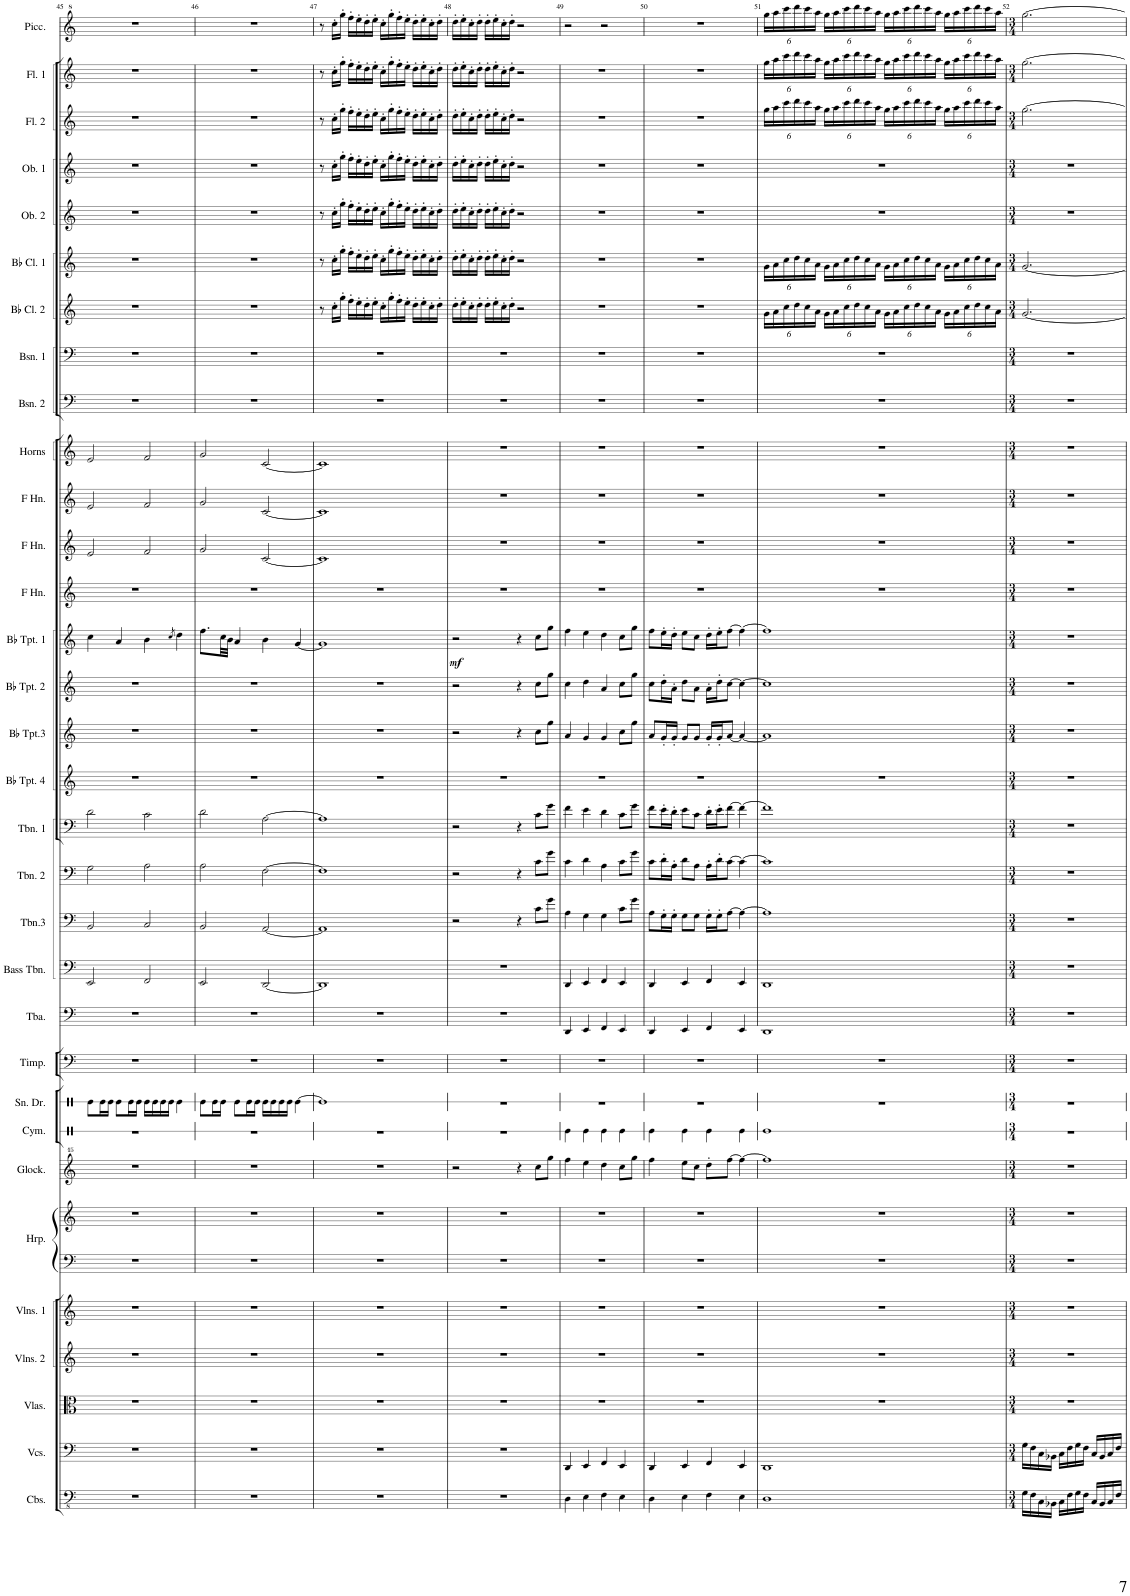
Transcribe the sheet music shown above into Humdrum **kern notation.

**kern	**kern	**kern	**kern	**kern	**kern	**kern	**kern	**kern	**kern	**kern	**kern	**kern	**kern	**kern	**kern	**kern	**kern	**kern	**kern	**dynam	**kern	**kern	**kern	**kern	**kern	**kern	**kern	**kern	**kern	**kern	**kern	**kern	**kern
*part32	*part31	*part30	*part29	*part28	*part27	*part27	*part26	*part25	*part24	*part23	*part22	*part21	*part20	*part19	*part18	*part17	*part16	*part15	*part14	*part14	*part13	*part12	*part11	*part10	*part9	*part8	*part7	*part6	*part5	*part4	*part3	*part2	*part1
*staff33	*staff32	*staff31	*staff30	*staff29	*staff28	*staff27	*staff26	*staff25	*staff24	*staff23	*staff22	*staff21	*staff20	*staff19	*staff18	*staff17	*staff16	*staff15	*staff14	*staff14	*staff13	*staff12	*staff11	*staff10	*staff9	*staff8	*staff7	*staff6	*staff5	*staff4	*staff3	*staff2	*staff1
*I"Contrabasses	*I"Violoncellos	*I"Violas	*I"Violins 2	*I"Violins 1	*I"Harp	*	*I"Glockenspiel	*I"Cymbal	*I"Snare Drum	*I"Timpani	*I"Tuba	*I"Bass Trombone	*I"Trombone 3	*I"Trombone 2	*I"Trombone 1	*I"Bb Trumpet 4	*I"Bb Trumpet 3	*I"Bb Trumpet 2	*I"Bb Trumpet 1	*	*I"Horn in F	*I"Horn in F	*I"Horn in F	*I"Horns	*I"Bassoon 2	*I"Bassoon 1	*I"Bb Clarinet 2	*I"Bb Clarinet 1	*I"Oboe 2	*I"Oboe 1	*I"Flute 2	*I"Flute 1	*I"Piccolo
*I'Cbs.	*I'Vcs.	*I'Vlas.	*I'Vlns. 2	*I'Vlns. 1	*I'Hrp.	*	*I'Glock.	*I'Cym.	*I'Sn. Dr.	*I'Timp.	*I'Tba.	*I'Bass Tbn.	*I'Tbn.3	*I'Tbn. 2	*I'Tbn. 1	*I'Bb Tpt. 4	*I'Bb Tpt.3	*I'Bb Tpt. 2	*I'Bb Tpt. 1	*	*	*	*	*I'Horns	*I'Bsn. 2	*I'Bsn. 1	*I'Bb Cl. 2	*I'Bb Cl. 1	*I'Ob. 2	*I'Ob. 1	*I'Fl. 2	*I'Fl. 1	*I'Picc.
!!LO:PB:g=z
*clefFv4	*clefF4	*clefC3	*clefG2	*clefG2	*clefF4	*clefG2	*clefG^^2	*clefX	*clefX	*clefF4	*clefF4	*clefF4	*clefF4	*clefF4	*clefF4	*clefG2	*clefG2	*clefG2	*clefG2	*	*clefG2	*clefG2	*clefG2	*clefG2	*clefF4	*clefF4	*clefG2	*clefG2	*clefG2	*clefG2	*clefG2	*clefG2	*clefG^2
*	*	*	*	*	*	*	*	*	*	*	*	*	*	*	*	*ITrd1c2	*ITrd1c2	*ITrd1c2	*ITrd1c2	*	*ITrd4c7	*ITrd4c7	*ITrd4c7	*ITrd4c7	*	*	*ITrd1c2	*ITrd1c2	*	*	*	*	*ITrd-7c-12
*k[]	*k[]	*k[]	*k[]	*k[]	*k[]	*k[]	*k[]	*k[]	*k[]	*k[]	*k[]	*k[]	*k[]	*k[]	*k[]	*k[]	*k[]	*k[]	*k[]	*	*k[]	*k[]	*k[]	*k[]	*k[]	*k[]	*k[]	*k[]	*k[]	*k[]	*k[]	*k[]	*k[]
*M4/4	*M4/4	*M4/4	*M4/4	*M4/4	*M4/4	*M4/4	*M4/4	*M4/4	*M4/4	*M4/4	*M4/4	*M4/4	*M4/4	*M4/4	*M4/4	*M4/4	*M4/4	*M4/4	*M4/4	*	*M4/4	*M4/4	*M4/4	*M4/4	*M4/4	*M4/4	*M4/4	*M4/4	*M4/4	*M4/4	*M4/4	*M4/4	*M4/4
=45	=45	=45	=45	=45	=45	=45	=45	=45	=45	=45	=45	=45	=45	=45	=45	=45	=45	=45	=45	=45	=45	=45	=45	=45	=45	=45	=45	=45	=45	=45	=45	=45	=45
1r	1r	1r	1r	1r	1r	1r	1r	1r	8Re\L	1r	1r	2EE/	2BB/	2G\	2d\	1r	1r	1r	4cc\	.	1r	2e/	2e/	2e/	1r	1r	1r	1r	1r	1r	1r	1r	1r
.	.	.	.	.	.	.	.	.	16Re\L	.	.	.	.	.	.	.	.	.	.	.	.	.	.	.	.	.	.	.	.	.	.	.	.
.	.	.	.	.	.	.	.	.	16Re\JJ	.	.	.	.	.	.	.	.	.	.	.	.	.	.	.	.	.	.	.	.	.	.	.	.
.	.	.	.	.	.	.	.	.	8Re\L	.	.	.	.	.	.	.	.	.	4a/	.	.	.	.	.	.	.	.	.	.	.	.	.	.
.	.	.	.	.	.	.	.	.	16Re\L	.	.	.	.	.	.	.	.	.	.	.	.	.	.	.	.	.	.	.	.	.	.	.	.
.	.	.	.	.	.	.	.	.	16Re\JJ	.	.	.	.	.	.	.	.	.	.	.	.	.	.	.	.	.	.	.	.	.	.	.	.
.	.	.	.	.	.	.	.	.	16Re\LL	.	.	2FF/	2C/	2A\	2c\	.	.	.	4b\	.	.	2f/	2f/	2f/	.	.	.	.	.	.	.	.	.
.	.	.	.	.	.	.	.	.	16Re\	.	.	.	.	.	.	.	.	.	.	.	.	.	.	.	.	.	.	.	.	.	.	.	.
.	.	.	.	.	.	.	.	.	16Re\	.	.	.	.	.	.	.	.	.	.	.	.	.	.	.	.	.	.	.	.	.	.	.	.
.	.	.	.	.	.	.	.	.	16Re\JJ	.	.	.	.	.	.	.	.	.	.	.	.	.	.	.	.	.	.	.	.	.	.	.	.
.	.	.	.	.	.	.	.	.	.	.	.	.	.	.	.	.	.	.	8qcc/	.	.	.	.	.	.	.	.	.	.	.	.	.	.
.	.	.	.	.	.	.	.	.	4Re\	.	.	.	.	.	.	.	.	.	4dd\	.	.	.	.	.	.	.	.	.	.	.	.	.	.
=46	=46	=46	=46	=46	=46	=46	=46	=46	=46	=46	=46	=46	=46	=46	=46	=46	=46	=46	=46	=46	=46	=46	=46	=46	=46	=46	=46	=46	=46	=46	=46	=46	=46
1r	1r	1r	1r	1r	1r	1r	1r	1r	8Re\L	1r	1r	2EE/	2BB/	2A\	2d\	1r	1r	1r	8.ff\L	.	1r	2g/	2g/	2g/	1r	1r	1r	1r	1r	1r	1r	1r	1r
.	.	.	.	.	.	.	.	.	16Re\L	.	.	.	.	.	.	.	.	.	.	.	.	.	.	.	.	.	.	.	.	.	.	.	.
.	.	.	.	.	.	.	.	.	16Re\JJ	.	.	.	.	.	.	.	.	.	32cc\LL	.	.	.	.	.	.	.	.	.	.	.	.	.	.
.	.	.	.	.	.	.	.	.	.	.	.	.	.	.	.	.	.	.	32b\JJJ	.	.	.	.	.	.	.	.	.	.	.	.	.	.
.	.	.	.	.	.	.	.	.	8Re\L	.	.	.	.	.	.	.	.	.	4a/	.	.	.	.	.	.	.	.	.	.	.	.	.	.
.	.	.	.	.	.	.	.	.	16Re\L	.	.	.	.	.	.	.	.	.	.	.	.	.	.	.	.	.	.	.	.	.	.	.	.
.	.	.	.	.	.	.	.	.	16Re\JJ	.	.	.	.	.	.	.	.	.	.	.	.	.	.	.	.	.	.	.	.	.	.	.	.
.	.	.	.	.	.	.	.	.	16Re\LL	.	.	[2DD/	[2AA/	[2F\	[2A\	.	.	.	4b\	.	.	[2c/	[2c/	[2c/	.	.	.	.	.	.	.	.	.
.	.	.	.	.	.	.	.	.	16Re\	.	.	.	.	.	.	.	.	.	.	.	.	.	.	.	.	.	.	.	.	.	.	.	.
.	.	.	.	.	.	.	.	.	16Re\	.	.	.	.	.	.	.	.	.	.	.	.	.	.	.	.	.	.	.	.	.	.	.	.
.	.	.	.	.	.	.	.	.	16Re\JJ	.	.	.	.	.	.	.	.	.	.	.	.	.	.	.	.	.	.	.	.	.	.	.	.
.	.	.	.	.	.	.	.	.	[4Re\	.	.	.	.	.	.	.	.	.	[4g/	.	.	.	.	.	.	.	.	.	.	.	.	.	.
=47	=47	=47	=47	=47	=47	=47	=47	=47	=47	=47	=47	=47	=47	=47	=47	=47	=47	=47	=47	=47	=47	=47	=47	=47	=47	=47	=47	=47	=47	=47	=47	=47	=47
1r	1r	1r	1r	1r	1r	1r	1r	1r	1Re]	1r	1r	1DD]	1AA]	1F]	1A]	1r	1r	1r	1g]	.	1r	1c]	1c]	1c]	1r	1r	8r	8r	8r	8r	8r	8r	8r
.	.	.	.	.	.	.	.	.	.	.	.	.	.	.	.	.	.	.	.	.	.	.	.	.	.	.	16cc'\LL	16cc'\LL	16cc'\LL	16cc'\LL	16cc'\LL	16cc'\LL	16ccc'\LL
.	.	.	.	.	.	.	.	.	.	.	.	.	.	.	.	.	.	.	.	.	.	.	.	.	.	.	16gg'\JJ	16gg'\JJ	16gg'\JJ	16gg'\JJ	16gg'\JJ	16gg'\JJ	16ggg'\JJ
.	.	.	.	.	.	.	.	.	.	.	.	.	.	.	.	.	.	.	.	.	.	.	.	.	.	.	16ff'\LL	16ff'\LL	16ff'\LL	16ff'\LL	16ff'\LL	16ff'\LL	16fff'\LL
.	.	.	.	.	.	.	.	.	.	.	.	.	.	.	.	.	.	.	.	.	.	.	.	.	.	.	16ee'\	16ee'\	16ee'\	16ee'\	16ee'\	16ee'\	16eee'\
.	.	.	.	.	.	.	.	.	.	.	.	.	.	.	.	.	.	.	.	.	.	.	.	.	.	.	16dd'\	16dd'\	16dd'\	16dd'\	16dd'\	16dd'\	16ddd'\
.	.	.	.	.	.	.	.	.	.	.	.	.	.	.	.	.	.	.	.	.	.	.	.	.	.	.	16ee'\JJ	16ee'\JJ	16ee'\JJ	16ee'\JJ	16ee'\JJ	16ee'\JJ	16eee'\JJ
.	.	.	.	.	.	.	.	.	.	.	.	.	.	.	.	.	.	.	.	.	.	.	.	.	.	.	16cc'\LL	16cc'\LL	16cc'\LL	16cc'\LL	16cc'\LL	16cc'\LL	16ccc'\LL
.	.	.	.	.	.	.	.	.	.	.	.	.	.	.	.	.	.	.	.	.	.	.	.	.	.	.	16gg'\	16gg'\	16gg'\	16gg'\	16gg'\	16gg'\	16ggg'\
.	.	.	.	.	.	.	.	.	.	.	.	.	.	.	.	.	.	.	.	.	.	.	.	.	.	.	16ff'\	16ff'\	16ff'\	16ff'\	16ff'\	16ff'\	16fff'\
.	.	.	.	.	.	.	.	.	.	.	.	.	.	.	.	.	.	.	.	.	.	.	.	.	.	.	16ee'\JJ	16ee'\JJ	16ee'\JJ	16ee'\JJ	16ee'\JJ	16ee'\JJ	16eee'\JJ
.	.	.	.	.	.	.	.	.	.	.	.	.	.	.	.	.	.	.	.	.	.	.	.	.	.	.	16dd'\LL	16dd'\LL	16dd'\LL	16dd'\LL	16dd'\LL	16dd'\LL	16ddd'\LL
.	.	.	.	.	.	.	.	.	.	.	.	.	.	.	.	.	.	.	.	.	.	.	.	.	.	.	16ee'\	16ee'\	16ee'\	16ee'\	16ee'\	16ee'\	16eee'\
.	.	.	.	.	.	.	.	.	.	.	.	.	.	.	.	.	.	.	.	.	.	.	.	.	.	.	16cc'\	16cc'\	16cc'\	16cc'\	16cc'\	16cc'\	16ccc'\
.	.	.	.	.	.	.	.	.	.	.	.	.	.	.	.	.	.	.	.	.	.	.	.	.	.	.	16dd'\JJ	16dd'\JJ	16dd'\JJ	16dd'\JJ	16dd'\JJ	16dd'\JJ	16ddd'\JJ
=48	=48	=48	=48	=48	=48	=48	=48	=48	=48	=48	=48	=48	=48	=48	=48	=48	=48	=48	=48	=48	=48	=48	=48	=48	=48	=48	=48	=48	=48	=48	=48	=48	=48
!	!	!	!	!	!	!	!	!	!	!	!	!	!	!	!	!	!	!	!	!LO:DY:b	!	!	!	!	!	!	!	!	!	!	!	!	!
1r	1r	1r	1r	1r	1r	1r	2r	1r	1r	1r	1r	1r	2r	2r	2r	1r	2r	2r	2r	mf	1r	1r	1r	1r	1r	1r	16dd'\LL	16dd'\LL	16dd'\LL	16dd'\LL	16dd'\LL	16dd'\LL	16ddd'\LL
.	.	.	.	.	.	.	.	.	.	.	.	.	.	.	.	.	.	.	.	.	.	.	.	.	.	.	16ee'\	16ee'\	16ee'\	16ee'\	16ee'\	16ee'\	16eee'\
.	.	.	.	.	.	.	.	.	.	.	.	.	.	.	.	.	.	.	.	.	.	.	.	.	.	.	16cc'\	16cc'\	16cc'\	16cc'\	16cc'\	16cc'\	16ccc'\
.	.	.	.	.	.	.	.	.	.	.	.	.	.	.	.	.	.	.	.	.	.	.	.	.	.	.	16dd'\JJ	16dd'\JJ	16dd'\JJ	16dd'\JJ	16dd'\JJ	16dd'\JJ	16ddd'\JJ
.	.	.	.	.	.	.	.	.	.	.	.	.	.	.	.	.	.	.	.	.	.	.	.	.	.	.	16dd'\LL	16dd'\LL	16dd'\LL	16dd'\LL	16dd'\LL	16dd'\LL	16ddd'\LL
.	.	.	.	.	.	.	.	.	.	.	.	.	.	.	.	.	.	.	.	.	.	.	.	.	.	.	16ee'\	16ee'\	16ee'\	16ee'\	16ee'\	16ee'\	16eee'\
.	.	.	.	.	.	.	.	.	.	.	.	.	.	.	.	.	.	.	.	.	.	.	.	.	.	.	16cc'\	16cc'\	16cc'\	16cc'\	16cc'\	16cc'\	16ccc'\
.	.	.	.	.	.	.	.	.	.	.	.	.	.	.	.	.	.	.	.	.	.	.	.	.	.	.	16dd'\JJ	16dd'\JJ	16dd'\JJ	16dd'\JJ	16dd'\JJ	16dd'\JJ	16ddd'\JJ
.	.	.	.	.	.	.	4r	.	.	.	.	.	4r	4r	4r	.	4r	4r	4r	.	.	.	.	.	.	.	2r	2r	2r	2r	2r	2r	2r
.	.	.	.	.	.	.	8cccc\L	.	.	.	.	.	8c\L	8c\L	8c\L	.	8cc\L	8cc\L	8cc\L	.	.	.	.	.	.	.	.	.	.	.	.	.	.
.	.	.	.	.	.	.	8gggg\J	.	.	.	.	.	8g\J	8g\J	8g\J	.	8gg\J	8gg\J	8gg\J	.	.	.	.	.	.	.	.	.	.	.	.	.	.
=49	=49	=49	=49	=49	=49	=49	=49	=49	=49	=49	=49	=49	=49	=49	=49	=49	=49	=49	=49	=49	=49	=49	=49	=49	=49	=49	=49	=49	=49	=49	=49	=49	=49
4DD\	4DD/	1r	1r	1r	1r	1r	4ffff\	4Re\	1r	1r	4DD/	4DD/	4A\	4c\	4f\	1r	4a/	4cc\	4ff\	.	1r	1r	1r	1r	1r	1r	1r	1r	1r	1r	1r	1r	2r
4EE\	4EE/	.	.	.	.	.	4eeee\	4Re\	.	.	4EE/	4EE/	4G\	4d\	4e\	.	4g/	4dd\	4ee\	.	.	.	.	.	.	.	.	.	.	.	.	.	.
4FF\	4FF/	.	.	.	.	.	4dddd\	4Re\	.	.	4FF/	4FF/	4G\	4A\	4d\	.	4g/	4a/	4dd\	.	.	.	.	.	.	.	.	.	.	.	.	.	2r
4EE\	4EE/	.	.	.	.	.	8cccc\L	4Re\	.	.	4EE/	4EE/	8c\L	8c\L	8c\L	.	8cc\L	8cc\L	8cc\L	.	.	.	.	.	.	.	.	.	.	.	.	.	.
.	.	.	.	.	.	.	8gggg\J	.	.	.	.	.	8g\J	8g\J	8g\J	.	8gg\J	8gg\J	8gg\J	.	.	.	.	.	.	.	.	.	.	.	.	.	.
=50	=50	=50	=50	=50	=50	=50	=50	=50	=50	=50	=50	=50	=50	=50	=50	=50	=50	=50	=50	=50	=50	=50	=50	=50	=50	=50	=50	=50	=50	=50	=50	=50	=50
4DD\	4DD/	1r	1r	1r	1r	1r	4ffff\	4Re\	1r	1r	4DD/	4DD/	8A\L	8c\L	8f\L	1r	8a/L	8cc\L	8ff\L	.	1r	1r	1r	1r	1r	1r	1r	1r	1r	1r	1r	1r	1r
.	.	.	.	.	.	.	.	.	.	.	.	.	16G'\L	16d'\L	16e'\L	.	16g'/L	16dd'\L	16ee'\L	.	.	.	.	.	.	.	.	.	.	.	.	.	.
.	.	.	.	.	.	.	.	.	.	.	.	.	16G'\JJ	16A'\JJ	16d'\JJ	.	16g'/JJ	16a'\JJ	16dd'\JJ	.	.	.	.	.	.	.	.	.	.	.	.	.	.
4EE\	4EE/	.	.	.	.	.	8eeee\L	4Re\	.	.	4EE/	4EE/	8G\L	8d\L	8e\L	.	8g/L	8dd\L	8ee\L	.	.	.	.	.	.	.	.	.	.	.	.	.	.
.	.	.	.	.	.	.	8cccc\J	.	.	.	.	.	8G\J	8A\J	8c\J	.	8g/J	8a\J	8cc\J	.	.	.	.	.	.	.	.	.	.	.	.	.	.
4FF\	4FF/	.	.	.	.	.	8dddd'\L	4Re\	.	.	4FF/	4FF/	16G'\LL	16A'\LL	16d'\LL	.	16g'/LL	16a'\LL	16dd'\LL	.	.	.	.	.	.	.	.	.	.	.	.	.	.
.	.	.	.	.	.	.	.	.	.	.	.	.	16G'\J	16d'\J	16e'\J	.	16g'/J	16dd'\J	16ee'\J	.	.	.	.	.	.	.	.	.	.	.	.	.	.
.	.	.	.	.	.	.	[8ffff\J	.	.	.	.	.	[8A\J	[8c\J	[8f\J	.	[8a/J	[8cc\J	[8ff\J	.	.	.	.	.	.	.	.	.	.	.	.	.	.
4EE\	4EE/	.	.	.	.	.	4ffff\_	4Re\	.	.	4EE/	4EE/	4A\_	4c\_	4f\_	.	4a/_	4cc\_	4ff\_	.	.	.	.	.	.	.	.	.	.	.	.	.	.
=51	=51	=51	=51	=51	=51	=51	=51	=51	=51	=51	=51	=51	=51	=51	=51	=51	=51	=51	=51	=51	=51	=51	=51	=51	=51	=51	=51	=51	=51	=51	=51	=51	=51
*	*	*	*	*	*	*	*	*	*	*	*	*	*	*	*	*	*	*	*	*	*	*	*	*	*	*	*Xbrackettup	*Xbrackettup	*	*	*Xbrackettup	*Xbrackettup	*Xbrackettup
1DD	1DD	1r	1r	1r	1r	1r	1ffff]	1Re	1r	1r	1DD	1DD	1A]	1c]	1f]	1r	1a]	1cc]	1ff]	.	1r	1r	1r	1r	1r	1r	24g\LL	24g\LL	1r	1r	24gg\LL	24gg\LL	24ggg\LL
.	.	.	.	.	.	.	.	.	.	.	.	.	.	.	.	.	.	.	.	.	.	.	.	.	.	.	24a\	24a\	.	.	24aa\	24aa\	24aaa\
.	.	.	.	.	.	.	.	.	.	.	.	.	.	.	.	.	.	.	.	.	.	.	.	.	.	.	24cc\	24cc\	.	.	24ccc\	24ccc\	24cccc\
.	.	.	.	.	.	.	.	.	.	.	.	.	.	.	.	.	.	.	.	.	.	.	.	.	.	.	24dd\	24dd\	.	.	24ddd\	24ddd\	24dddd\
.	.	.	.	.	.	.	.	.	.	.	.	.	.	.	.	.	.	.	.	.	.	.	.	.	.	.	24cc\	24cc\	.	.	24ccc\	24ccc\	24cccc\
.	.	.	.	.	.	.	.	.	.	.	.	.	.	.	.	.	.	.	.	.	.	.	.	.	.	.	24a\JJ	24a\JJ	.	.	24aa\JJ	24aa\JJ	24aaa\JJ
.	.	.	.	.	.	.	.	.	.	.	.	.	.	.	.	.	.	.	.	.	.	.	.	.	.	.	24g\LL	24g\LL	.	.	24gg\LL	24gg\LL	24ggg\LL
.	.	.	.	.	.	.	.	.	.	.	.	.	.	.	.	.	.	.	.	.	.	.	.	.	.	.	24a\	24a\	.	.	24aa\	24aa\	24aaa\
.	.	.	.	.	.	.	.	.	.	.	.	.	.	.	.	.	.	.	.	.	.	.	.	.	.	.	24cc\	24cc\	.	.	24ccc\	24ccc\	24cccc\
.	.	.	.	.	.	.	.	.	.	.	.	.	.	.	.	.	.	.	.	.	.	.	.	.	.	.	24dd\	24dd\	.	.	24ddd\	24ddd\	24dddd\
.	.	.	.	.	.	.	.	.	.	.	.	.	.	.	.	.	.	.	.	.	.	.	.	.	.	.	24cc\	24cc\	.	.	24ccc\	24ccc\	24cccc\
.	.	.	.	.	.	.	.	.	.	.	.	.	.	.	.	.	.	.	.	.	.	.	.	.	.	.	24a\JJ	24a\JJ	.	.	24aa\JJ	24aa\JJ	24aaa\JJ
.	.	.	.	.	.	.	.	.	.	.	.	.	.	.	.	.	.	.	.	.	.	.	.	.	.	.	24g\LL	24g\LL	.	.	24gg\LL	24gg\LL	24ggg\LL
.	.	.	.	.	.	.	.	.	.	.	.	.	.	.	.	.	.	.	.	.	.	.	.	.	.	.	24a\	24a\	.	.	24aa\	24aa\	24aaa\
.	.	.	.	.	.	.	.	.	.	.	.	.	.	.	.	.	.	.	.	.	.	.	.	.	.	.	24cc\	24cc\	.	.	24ccc\	24ccc\	24cccc\
.	.	.	.	.	.	.	.	.	.	.	.	.	.	.	.	.	.	.	.	.	.	.	.	.	.	.	24dd\	24dd\	.	.	24ddd\	24ddd\	24dddd\
.	.	.	.	.	.	.	.	.	.	.	.	.	.	.	.	.	.	.	.	.	.	.	.	.	.	.	24cc\	24cc\	.	.	24ccc\	24ccc\	24cccc\
.	.	.	.	.	.	.	.	.	.	.	.	.	.	.	.	.	.	.	.	.	.	.	.	.	.	.	24a\JJ	24a\JJ	.	.	24aa\JJ	24aa\JJ	24aaa\JJ
.	.	.	.	.	.	.	.	.	.	.	.	.	.	.	.	.	.	.	.	.	.	.	.	.	.	.	24g\LL	24g\LL	.	.	24gg\LL	24gg\LL	24ggg\LL
.	.	.	.	.	.	.	.	.	.	.	.	.	.	.	.	.	.	.	.	.	.	.	.	.	.	.	24a\	24a\	.	.	24aa\	24aa\	24aaa\
.	.	.	.	.	.	.	.	.	.	.	.	.	.	.	.	.	.	.	.	.	.	.	.	.	.	.	24cc\	24cc\	.	.	24ccc\	24ccc\	24cccc\
.	.	.	.	.	.	.	.	.	.	.	.	.	.	.	.	.	.	.	.	.	.	.	.	.	.	.	24dd\	24dd\	.	.	24ddd\	24ddd\	24dddd\
.	.	.	.	.	.	.	.	.	.	.	.	.	.	.	.	.	.	.	.	.	.	.	.	.	.	.	24cc\	24cc\	.	.	24ccc\	24ccc\	24cccc\
.	.	.	.	.	.	.	.	.	.	.	.	.	.	.	.	.	.	.	.	.	.	.	.	.	.	.	24a\JJ	24a\JJ	.	.	24aa\JJ	24aa\JJ	24aaa\JJ
=52	=52	=52	=52	=52	=52	=52	=52	=52	=52	=52	=52	=52	=52	=52	=52	=52	=52	=52	=52	=52	=52	=52	=52	=52	=52	=52	=52	=52	=52	=52	=52	=52	=52
*M3/4	*M3/4	*M3/4	*M3/4	*M3/4	*M3/4	*M3/4	*M3/4	*M3/4	*M3/4	*M3/4	*M3/4	*M3/4	*M3/4	*M3/4	*M3/4	*M3/4	*M3/4	*M3/4	*M3/4	*	*M3/4	*M3/4	*M3/4	*M3/4	*M3/4	*M3/4	*M3/4	*M3/4	*M3/4	*M3/4	*M3/4	*M3/4	*M3/4
16GG\LL	16G\LL	2.r	2.r	2.r	2.r	2.r	2.r	2.r	2.r	2.r	2.r	2.r	2.r	2.r	2.r	2.r	2.r	2.r	2.r	.	2.r	2.r	2.r	2.r	2.r	2.r	[2.g/	[2.g/	2.r	2.r	[2.gg\	[2.gg\	[2.ggg\
16FF\	16F\	.	.	.	.	.	.	.	.	.	.	.	.	.	.	.	.	.	.	.	.	.	.	.	.	.	.	.	.	.	.	.	.
16CC\	16C\	.	.	.	.	.	.	.	.	.	.	.	.	.	.	.	.	.	.	.	.	.	.	.	.	.	.	.	.	.	.	.	.
16BBB-X\JJ	16BB-X\JJ	.	.	.	.	.	.	.	.	.	.	.	.	.	.	.	.	.	.	.	.	.	.	.	.	.	.	.	.	.	.	.	.
16CC\LL	16C\LL	.	.	.	.	.	.	.	.	.	.	.	.	.	.	.	.	.	.	.	.	.	.	.	.	.	.	.	.	.	.	.	.
16FF\	16F\	.	.	.	.	.	.	.	.	.	.	.	.	.	.	.	.	.	.	.	.	.	.	.	.	.	.	.	.	.	.	.	.
16GG\	16G\	.	.	.	.	.	.	.	.	.	.	.	.	.	.	.	.	.	.	.	.	.	.	.	.	.	.	.	.	.	.	.	.
16FF\JJ	16F\JJ	.	.	.	.	.	.	.	.	.	.	.	.	.	.	.	.	.	.	.	.	.	.	.	.	.	.	.	.	.	.	.	.
16CC/LL	16C/LL	.	.	.	.	.	.	.	.	.	.	.	.	.	.	.	.	.	.	.	.	.	.	.	.	.	.	.	.	.	.	.	.
16BBB-/	16BB-/	.	.	.	.	.	.	.	.	.	.	.	.	.	.	.	.	.	.	.	.	.	.	.	.	.	.	.	.	.	.	.	.
16CC/	16C/	.	.	.	.	.	.	.	.	.	.	.	.	.	.	.	.	.	.	.	.	.	.	.	.	.	.	.	.	.	.	.	.
16FF/JJ	16F/JJ	.	.	.	.	.	.	.	.	.	.	.	.	.	.	.	.	.	.	.	.	.	.	.	.	.	.	.	.	.	.	.	.
=	=	=	=	=	=	=	=	=	=	=	=	=	=	=	=	=	=	=	=	=	=	=	=	=	=	=	=	=	=	=	=	=	=
*-	*-	*-	*-	*-	*-	*-	*-	*-	*-	*-	*-	*-	*-	*-	*-	*-	*-	*-	*-	*-	*-	*-	*-	*-	*-	*-	*-	*-	*-	*-	*-	*-	*-
